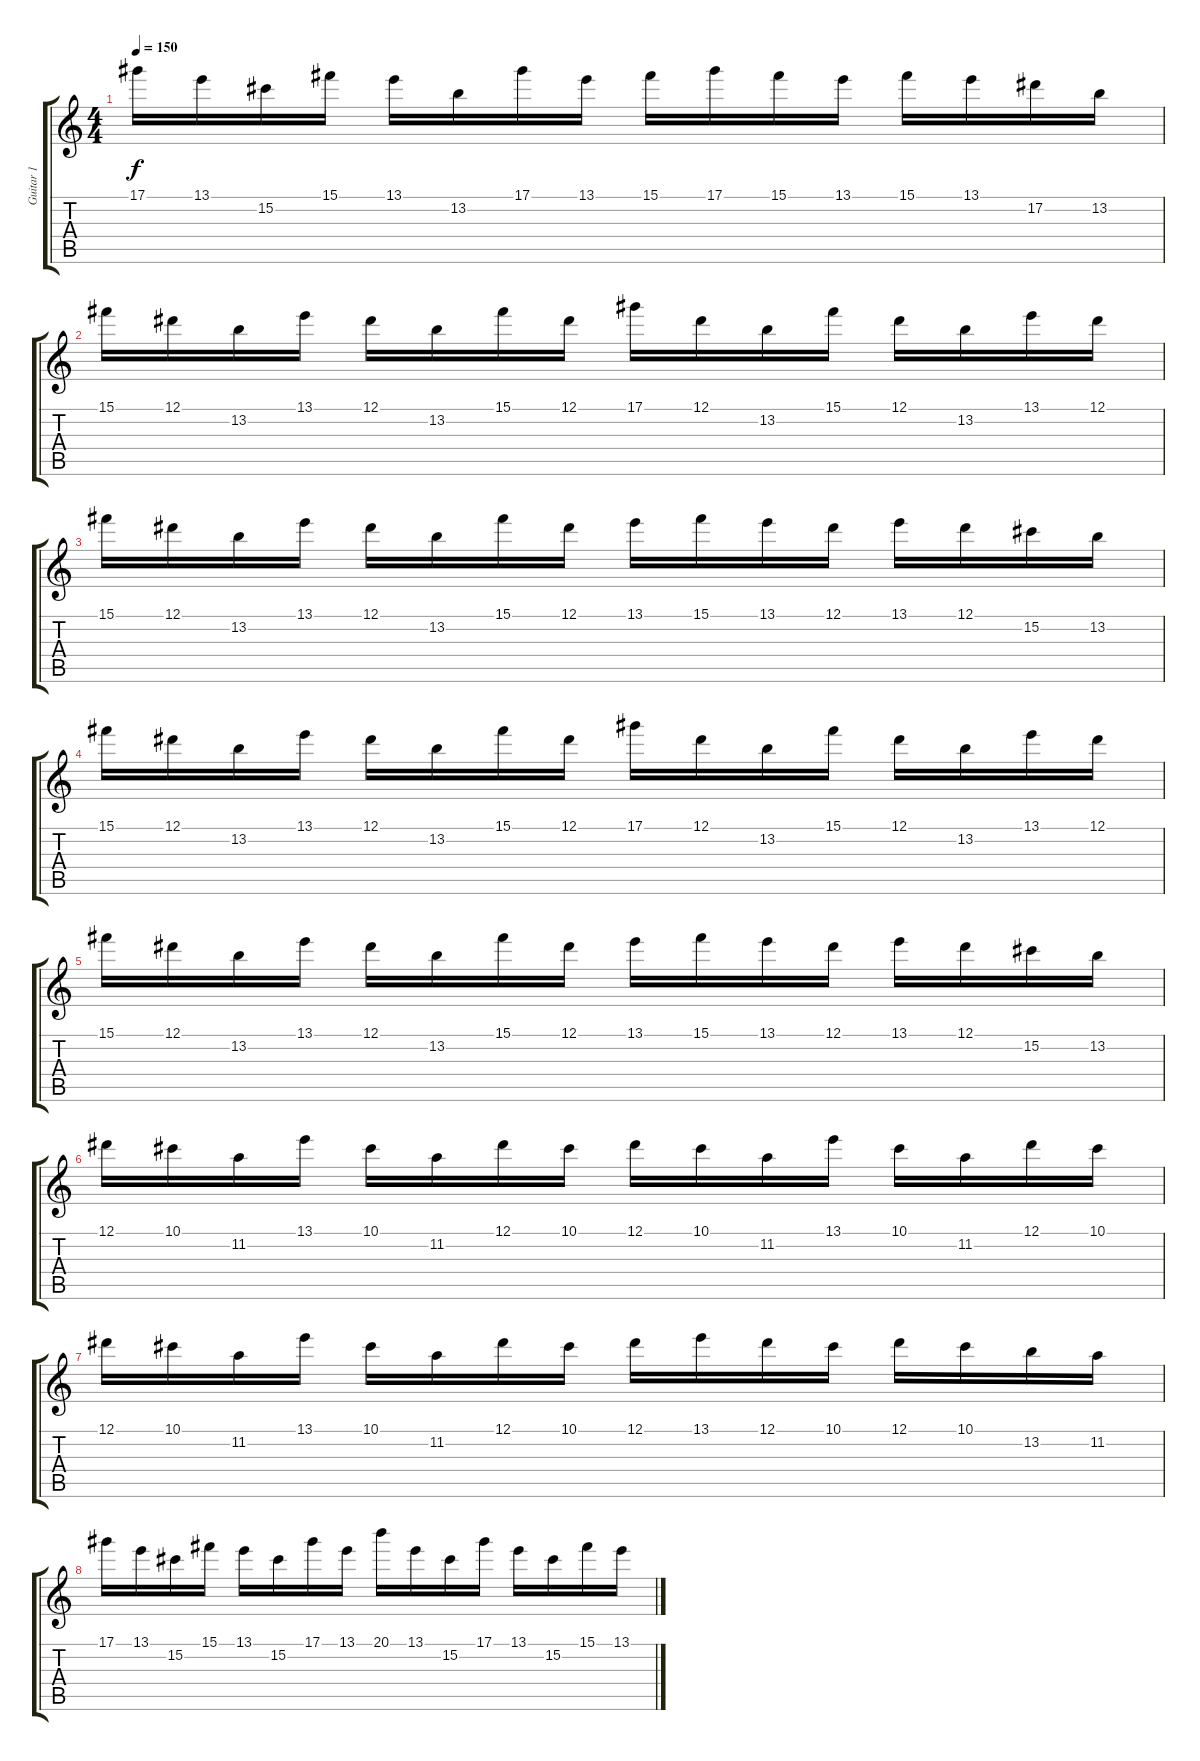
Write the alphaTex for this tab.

\track ("Guitar 1" "Guitar 1") {instrument distortionguitar}
\staff {score tabs}
\tuning (Eb4 Bb3 Gb3 Db3 Ab2 Eb2) {hide}
\ts (4 4)
\tempo 150
\clef g2
\ks c
17.1.16{dy f} 13.1.16 15.2.16 15.1.16 13.1.16 13.2.16 17.1.16 13.1.16 15.1.16 17.1.16 15.1.16 13.1.16 15.1.16 13.1.16 17.2.16 13.2.16 |
15.1.16 12.1.16 13.2.16 13.1.16 12.1.16 13.2.16 15.1.16 12.1.16 17.1.16 12.1.16 13.2.16 15.1.16 12.1.16 13.2.16 13.1.16 12.1.16 |
15.1.16 12.1.16 13.2.16 13.1.16 12.1.16 13.2.16 15.1.16 12.1.16 13.1.16 15.1.16 13.1.16 12.1.16 13.1.16 12.1.16 15.2.16 13.2.16 |
15.1.16 12.1.16 13.2.16 13.1.16 12.1.16 13.2.16 15.1.16 12.1.16 17.1.16 12.1.16 13.2.16 15.1.16 12.1.16 13.2.16 13.1.16 12.1.16 |
15.1.16 12.1.16 13.2.16 13.1.16 12.1.16 13.2.16 15.1.16 12.1.16 13.1.16 15.1.16 13.1.16 12.1.16 13.1.16 12.1.16 15.2.16 13.2.16 |
12.1.16 10.1.16 11.2.16 13.1.16 10.1.16 11.2.16 12.1.16 10.1.16 12.1.16 10.1.16 11.2.16 13.1.16 10.1.16 11.2.16 12.1.16 10.1.16 |
12.1.16 10.1.16 11.2.16 13.1.16 10.1.16 11.2.16 12.1.16 10.1.16 12.1.16 13.1.16 12.1.16 10.1.16 12.1.16 10.1.16 13.2.16 11.2.16 |
17.1.16 13.1.16 15.2.16 15.1.16 13.1.16 15.2.16 17.1.16 13.1.16 20.1.16 13.1.16 15.2.16 17.1.16 13.1.16 15.2.16 15.1.16 13.1.16
